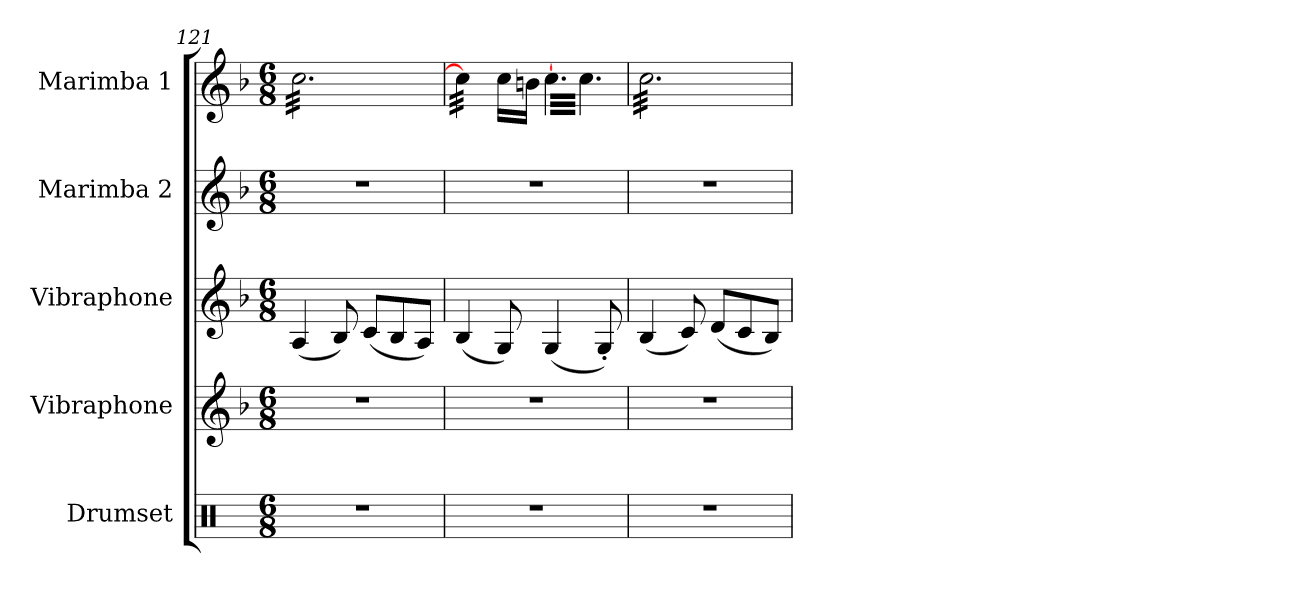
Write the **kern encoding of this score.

**kern	**kern	**kern	**kern	**kern
*part5	*part4	*part3	*part2	*part1
*staff5	*staff4	*staff3	*staff2	*staff1
*I"Drumset	*I"Vibraphone	*I"Vibraphone	*I"Marimba 2	*I"Marimba 1
*I'Drs.	*I'Vib.	*I'Vib.	*I'Mrm. 2	*I'Mrm. 1
!!LO:PB:g=z
*clefX	*clefG2	*clefG2	*clefG2	*clefG2
*k[]	*k[b-]	*k[b-]	*k[b-]	*k[b-]
*M6/8	*M6/8	*M6/8	*M6/8	*M6/8
=121	=121	=121	=121	=121
*	*	*	*	*tremolo
2.r	2.r	(4A/	2.r	32cc\LLL
.	.	.	.	32cc\
.	.	.	.	32cc\
.	.	.	.	32cc\
.	.	.	.	32cc\
.	.	.	.	32cc\
.	.	.	.	32cc\
.	.	.	.	32cc\
.	.	8B-/)	.	32cc\
.	.	.	.	32cc\
.	.	.	.	32cc\
.	.	.	.	32cc\
.	.	(8c/L	.	32cc\
.	.	.	.	32cc\
.	.	.	.	32cc\
.	.	.	.	32cc\
.	.	8B-/	.	32cc\
.	.	.	.	32cc\
.	.	.	.	32cc\
.	.	.	.	32cc\
.	.	8A/J)	.	32cc\
.	.	.	.	32cc\
.	.	.	.	32cc\
.	.	.	.	32cc\JJJ
=122	=122	=122	=122	=122
2.r	2.r	(4B-/	2.r	32cc\]LLL
.	.	.	.	32cc\
.	.	.	.	32cc\
.	.	.	.	32cc\
.	.	.	.	32cc\
.	.	.	.	32cc\
.	.	.	.	32cc\
.	.	.	.	32cc\JJJ
*	*	*	*	*Xtremolo
.	.	8G/)	.	16cc\LL
.	.	.	.	16bn\JJ
*	*	*	*	*tremolo
.	.	(4G/	.	[32cc\LLL
.	.	.	.	32cc\
.	.	.	.	32cc\
.	.	.	.	32cc\
.	.	.	.	32cc\
.	.	.	.	32cc\
.	.	.	.	32cc\
.	.	.	.	32cc\
.	.	8G'/)	.	32cc\
.	.	.	.	32cc\
.	.	.	.	32cc\
.	.	.	.	32cc\JJJ
=123	=123	=123	=123	=123
2.r	2.r	(4B-/	2.r	32cc\LLL
.	.	.	.	32cc\
.	.	.	.	32cc\
.	.	.	.	32cc\
.	.	.	.	32cc\
.	.	.	.	32cc\
.	.	.	.	32cc\
.	.	.	.	32cc\
.	.	8c/)	.	32cc\
.	.	.	.	32cc\
.	.	.	.	32cc\
.	.	.	.	32cc\
.	.	(8d/L	.	32cc\
.	.	.	.	32cc\
.	.	.	.	32cc\
.	.	.	.	32cc\
.	.	8c/	.	32cc\
.	.	.	.	32cc\
.	.	.	.	32cc\
.	.	.	.	32cc\
.	.	8B-/J)	.	32cc\
.	.	.	.	32cc\
.	.	.	.	32cc\
.	.	.	.	32cc\JJJ
*	*	*	*	*Xtremolo
=	=	=	=	=
*-	*-	*-	*-	*-
